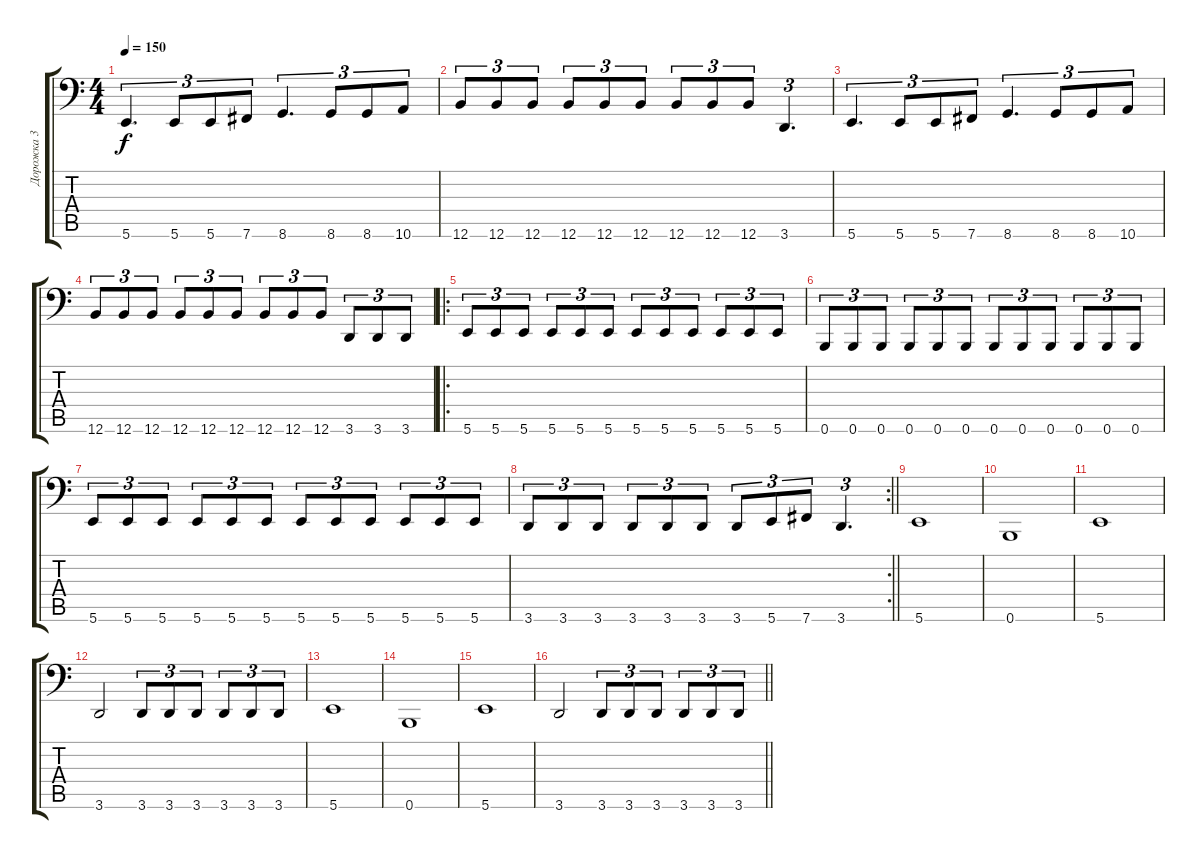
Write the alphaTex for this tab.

\track ("Дорожка 3" "Дорожка 3") {instrument electricbassfinger}
\staff {score tabs}
\tuning (Db3 Ab2 E2 B1 Gb1 B0) {hide}
\ts (4 4)
\tempo 150
\clef f4
\ks c
5.6.4{d tu (3 2) dy f} 5.6.8{tu (3 2)} 5.6.8{tu (3 2)} 7.6.8{tu (3 2)} 8.6.4{d tu (3 2)} 8.6.8{tu (3 2)} 8.6.8{tu (3 2)} 10.6.8{tu (3 2)} |
12.6.8{tu (3 2)} 12.6.8{tu (3 2)} 12.6.8{tu (3 2)} 12.6.8{tu (3 2)} 12.6.8{tu (3 2)} 12.6.8{tu (3 2)} 12.6.8{tu (3 2)} 12.6.8{tu (3 2)} 12.6.8{tu (3 2)} 3.6.4{d tu (3 2)} |
5.6.4{d tu (3 2)} 5.6.8{tu (3 2)} 5.6.8{tu (3 2)} 7.6.8{tu (3 2)} 8.6.4{d tu (3 2)} 8.6.8{tu (3 2)} 8.6.8{tu (3 2)} 10.6.8{tu (3 2)} |
12.6.8{tu (3 2)} 12.6.8{tu (3 2)} 12.6.8{tu (3 2)} 12.6.8{tu (3 2)} 12.6.8{tu (3 2)} 12.6.8{tu (3 2)} 12.6.8{tu (3 2)} 12.6.8{tu (3 2)} 12.6.8{tu (3 2)} 3.6.8{tu (3 2)} 3.6.8{tu (3 2)} 3.6.8{tu (3 2)} |
\ro
5.6.8{tu (3 2)} 5.6.8{tu (3 2)} 5.6.8{tu (3 2)} 5.6.8{tu (3 2)} 5.6.8{tu (3 2)} 5.6.8{tu (3 2)} 5.6.8{tu (3 2)} 5.6.8{tu (3 2)} 5.6.8{tu (3 2)} 5.6.8{tu (3 2)} 5.6.8{tu (3 2)} 5.6.8{tu (3 2)} |
0.6.8{tu (3 2)} 0.6.8{tu (3 2)} 0.6.8{tu (3 2)} 0.6.8{tu (3 2)} 0.6.8{tu (3 2)} 0.6.8{tu (3 2)} 0.6.8{tu (3 2)} 0.6.8{tu (3 2)} 0.6.8{tu (3 2)} 0.6.8{tu (3 2)} 0.6.8{tu (3 2)} 0.6.8{tu (3 2)} |
5.6.8{tu (3 2)} 5.6.8{tu (3 2)} 5.6.8{tu (3 2)} 5.6.8{tu (3 2)} 5.6.8{tu (3 2)} 5.6.8{tu (3 2)} 5.6.8{tu (3 2)} 5.6.8{tu (3 2)} 5.6.8{tu (3 2)} 5.6.8{tu (3 2)} 5.6.8{tu (3 2)} 5.6.8{tu (3 2)} |
\rc 2
\barLineRight lightlight
3.6.8{tu (3 2)} 3.6.8{tu (3 2)} 3.6.8{tu (3 2)} 3.6.8{tu (3 2)} 3.6.8{tu (3 2)} 3.6.8{tu (3 2)} 3.6.8{tu (3 2)} 5.6.8{tu (3 2)} 7.6.8{tu (3 2)} 3.6.4{d tu (3 2)} |
\section ("" " ")
5.6.1 |
0.6.1 |
5.6.1 |
3.6.2 3.6.8{tu (3 2)} 3.6.8{tu (3 2)} 3.6.8{tu (3 2)} 3.6.8{tu (3 2)} 3.6.8{tu (3 2)} 3.6.8{tu (3 2)} |
5.6.1 |
0.6.1 |
5.6.1 |
\barLineRight lightlight
3.6.2 3.6.8{tu (3 2)} 3.6.8{tu (3 2)} 3.6.8{tu (3 2)} 3.6.8{tu (3 2)} 3.6.8{tu (3 2)} 3.6.8{tu (3 2)}
